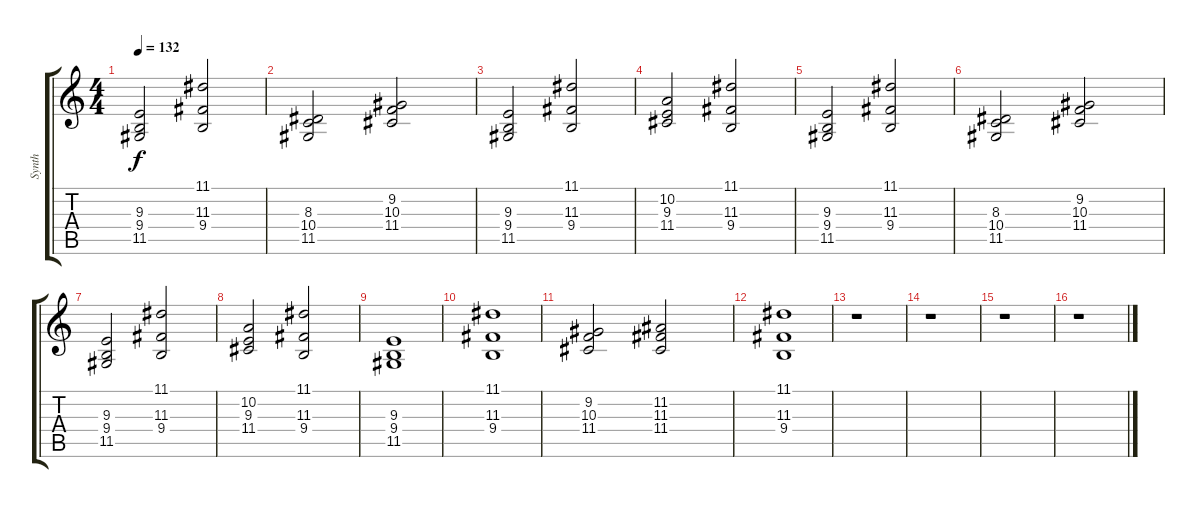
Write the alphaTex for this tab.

\track ("Synth" "Synth") {instrument synthstrings1}
\staff {score tabs}
\tuning (E4 B3 G3 D3 A2 E2) {hide}
\ts (4 4)
\tempo 132
\clef g2
\ks c
(9.3 9.4 11.5).2{dy f} (11.1 11.3 9.4).2 |
(8.3 10.4 11.5).2 (9.2 10.3 11.4).2 |
(9.3 9.4 11.5).2 (11.1 11.3 9.4).2 |
(10.2 9.3 11.4).2 (11.1 11.3 9.4).2 |
(9.3 9.4 11.5).2 (11.1 11.3 9.4).2 |
(8.3 10.4 11.5).2 (9.2 10.3 11.4).2 |
(9.3 9.4 11.5).2 (11.1 11.3 9.4).2 |
(10.2 9.3 11.4).2 (11.1 11.3 9.4).2 |
(9.3 9.4 11.5).1 |
(11.1 11.3 9.4).1 |
(9.2 10.3 11.4).2 (11.2 11.3 11.4).2 |
(11.1 11.3 9.4).1 |
r.1 |
r.1 |
r.1 |
r.1
